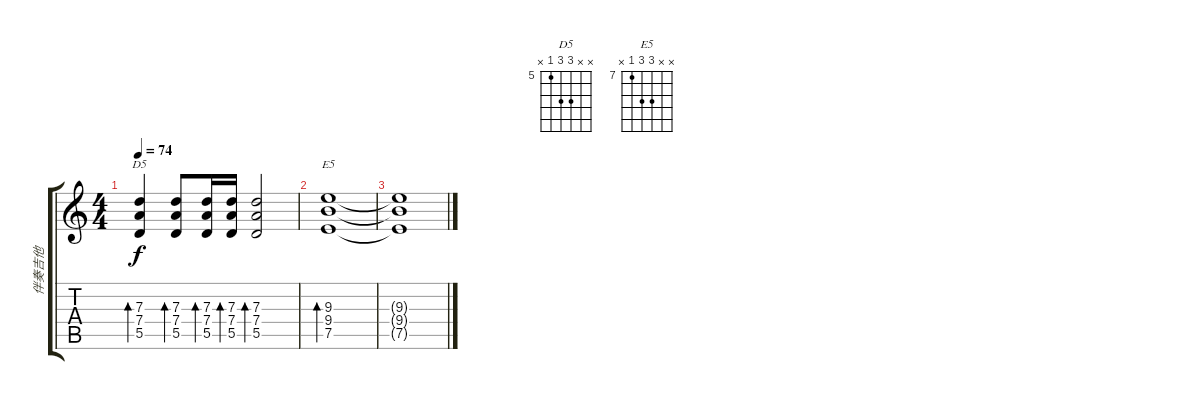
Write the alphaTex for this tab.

\track ("伴奏吉他" "伴奏吉他") {instrument distortionguitar}
\staff {score tabs}
\tuning (E4 B3 G3 D3 A2 E2) {hide}
\chord ("D5" x x 7 7 5 x) {firstfret 5}
\chord ("E5" x x 9 9 7 x) {firstfret 7}
\ts (4 4)
\tempo 74
\clef g2
\ks c
(7.3 7.4 5.5).4{bd 30 ch "D5" dy f} (7.3 7.4 5.5).8{bd 30} (7.3 7.4 5.5).16{bd 30} (7.3 7.4 5.5).16{bd 30} (7.3 7.4 5.5).2{bd 30} |
(9.3 9.4 7.5).1{bd 30 ch "E5"} |
(9.3{t} 9.4{t} 7.5{t}).1
